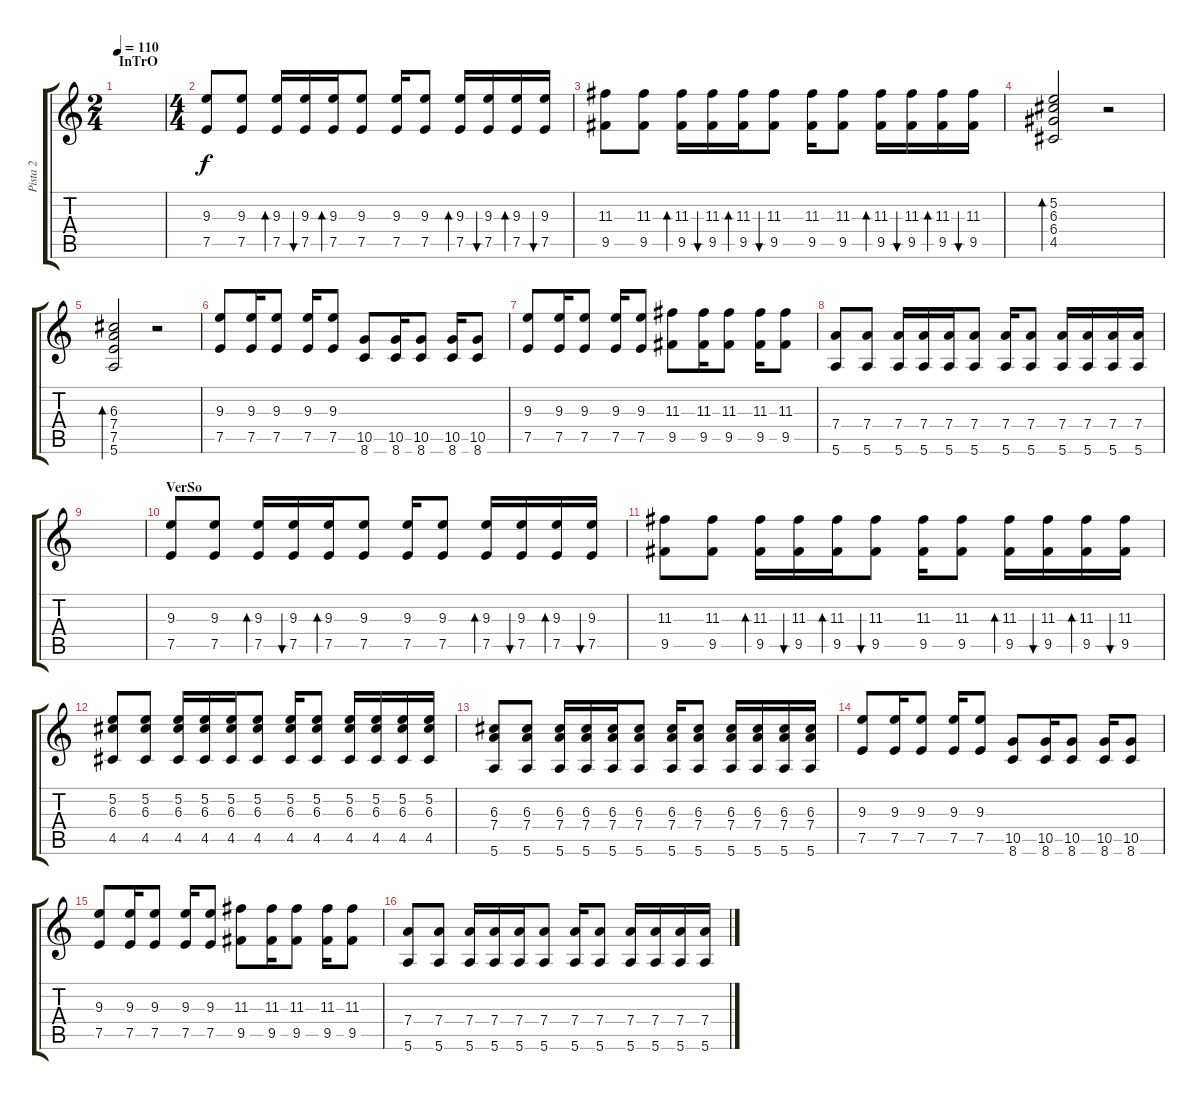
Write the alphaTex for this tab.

\track ("Pista 2" "Pista 2") {instrument acousticguitarsteel}
\staff {score tabs}
\tuning (E4 B3 G3 D3 A2 E2) {hide}
\ts (2 4)
\section ("" "InTrO")
\tempo 110
\clef g2
\ks c
|
\ts (4 4)
(9.3 7.5).8 (9.3 7.5).8 (9.3 7.5).16{bd 60} (9.3 7.5).16{bu 60} (9.3 7.5).16{bd 60} (9.3 7.5).8 (9.3 7.5).16 (9.3 7.5).8 (9.3 7.5).16{bd 60} (9.3 7.5).16{bu 60} (9.3 7.5).16{bd 60} (9.3 7.5).16{bu 60} |
\section ("" "")
(11.3 9.5).8 (11.3 9.5).8 (11.3 9.5).16{bd 60} (11.3 9.5).16{bu 60} (11.3 9.5).16{bd 60} (11.3 9.5).8{bu 60} (11.3 9.5).16 (11.3 9.5).8 (11.3 9.5).16{bd 60} (11.3 9.5).16{bu 60} (11.3 9.5).16{bd 60} (11.3 9.5).16{bu 60} |
(5.2 6.3 6.4 4.5).2{bd 120} r.2 |
(6.3 7.4 7.5 5.6).2{bd 120} r.2 |
(9.3 7.5).8 (9.3 7.5).16 (9.3 7.5).8 (9.3 7.5).16 (9.3 7.5).8 (10.5 8.6).8 (10.5 8.6).16 (10.5 8.6).8 (10.5 8.6).16 (10.5 8.6).8 |
(9.3 7.5).8 (9.3 7.5).16 (9.3 7.5).8 (9.3 7.5).16 (9.3 7.5).8 (11.3 9.5).8 (11.3 9.5).16 (11.3 9.5).8 (11.3 9.5).16 (11.3 9.5).8 |
(7.4 5.6).8 (7.4 5.6).8 (7.4 5.6).16 (7.4 5.6).16 (7.4 5.6).16 (7.4 5.6).8 (7.4 5.6).16 (7.4 5.6).8 (7.4 5.6).16 (7.4 5.6).16 (7.4 5.6).16 (7.4 5.6).16 |
|
\section ("" "VerSo")
(9.3 7.5).8 (9.3 7.5).8 (9.3 7.5).16{bd 60} (9.3 7.5).16{bu 60} (9.3 7.5).16{bd 60} (9.3 7.5).8 (9.3 7.5).16 (9.3 7.5).8 (9.3 7.5).16{bd 60} (9.3 7.5).16{bu 60} (9.3 7.5).16{bd 60} (9.3 7.5).16{bu 60} |
(11.3 9.5).8 (11.3 9.5).8 (11.3 9.5).16{bd 60} (11.3 9.5).16{bu 60} (11.3 9.5).16{bd 60} (11.3 9.5).8{bu 60} (11.3 9.5).16 (11.3 9.5).8 (11.3 9.5).16{bd 60} (11.3 9.5).16{bu 60} (11.3 9.5).16{bd 60} (11.3 9.5).16{bu 60} |
(5.2 6.3 4.5).8 (5.2 6.3 4.5).8 (5.2 6.3 4.5).16 (5.2 6.3 4.5).16 (5.2 6.3 4.5).16 (5.2 6.3 4.5).8 (5.2 6.3 4.5).16 (5.2 6.3 4.5).8 (5.2 6.3 4.5).16 (5.2 6.3 4.5).16 (5.2 6.3 4.5).16 (5.2 6.3 4.5).16 |
(6.3 7.4 5.6).8 (6.3 7.4 5.6).8 (6.3 7.4 5.6).16 (6.3 7.4 5.6).16 (6.3 7.4 5.6).16 (6.3 7.4 5.6).8 (6.3 7.4 5.6).16 (6.3 7.4 5.6).8 (6.3 7.4 5.6).16 (6.3 7.4 5.6).16 (6.3 7.4 5.6).16 (6.3 7.4 5.6).16 |
(9.3 7.5).8 (9.3 7.5).16 (9.3 7.5).8 (9.3 7.5).16 (9.3 7.5).8 (10.5 8.6).8 (10.5 8.6).16 (10.5 8.6).8 (10.5 8.6).16 (10.5 8.6).8 |
(9.3 7.5).8 (9.3 7.5).16 (9.3 7.5).8 (9.3 7.5).16 (9.3 7.5).8 (11.3 9.5).8 (11.3 9.5).16 (11.3 9.5).8 (11.3 9.5).16 (11.3 9.5).8 |
(7.4 5.6).8 (7.4 5.6).8 (7.4 5.6).16 (7.4 5.6).16 (7.4 5.6).16 (7.4 5.6).8 (7.4 5.6).16 (7.4 5.6).8 (7.4 5.6).16 (7.4 5.6).16 (7.4 5.6).16 (7.4 5.6).16
